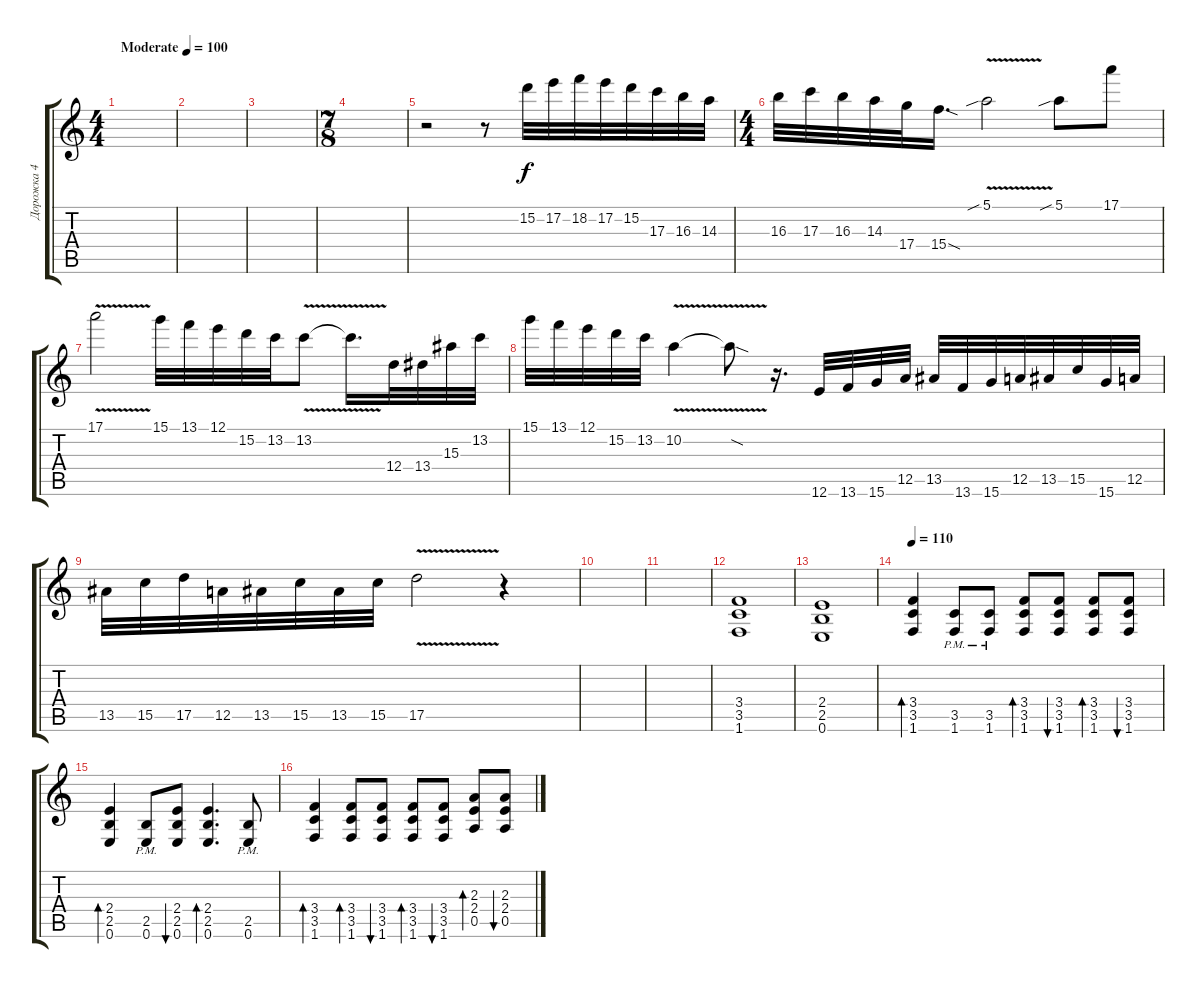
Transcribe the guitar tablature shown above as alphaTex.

\track ("Дорожка 4" "Дорожка 4") {instrument distortionguitar}
\staff {score tabs}
\tuning (E4 B3 G3 D3 A2 E2) {hide}
\ts (4 4)
\tempo (100 "Moderate")
\clef g2
\ks c
|
|
|
\ts (7 8)
|
r.2{volume 16 instrument electricguitarclean} r.8 15.2.32 17.2.32 18.2.32 17.2.32 15.2.32 17.3.32 16.3.32 14.3.32 |
\ts (4 4)
16.3.32 17.3.32 16.3.32 14.3.32 17.4.32 15.4{sod}.16{d} 5.1{v sib}.2 5.1{sib}.8 17.1.8 |
17.1{v}.2 15.1.32 13.1.32 12.1.32 15.2.32 13.2.32 13.2{v}.8 13.2{t}.16{d} 12.4.32 13.4.32 15.3.32 13.2.32 |
15.1.32 13.1.32 12.1.32 15.2.32 13.2.32 10.2{v}.4 10.2{sod t}.8 r.16{d} 12.6.32 13.6.32 15.6.32 12.5.32 13.5.32 13.6.32 15.6.32 12.5.32 13.5.32 15.5.32 15.6.32 12.5.32 |
13.5.32 15.5.32 17.5.32 12.5.32 13.5.32 15.5.32 13.5.32 15.5.32 17.5{v}.2 r.4 |
|
|
(3.4 3.5 1.6).1{volume 8 instrument distortionguitar} |
(2.4 2.5 0.6).1 |
\tempo 110
(3.4 3.5 1.6).4{bd 60 instrument electricguitarclean} (3.5{pm} 1.6{pm}).8 (3.5{pm} 1.6{pm}).8 (3.4 3.5 1.6).8{bd 60} (3.4 3.5 1.6).8{bu 60} (3.4 3.5 1.6).8{bd 60} (3.4 3.5 1.6).8{bu 60} |
(2.4 2.5 0.6).4{bd 60} (2.5{pm} 0.6{pm}).8 (2.4 2.5 0.6).8{bu 60} (2.4 2.5 0.6).4{d bd 60} (2.5{pm} 0.6{pm}).8 |
(3.4 3.5 1.6).4{bd 60} (3.4 3.5 1.6).8{bd 60} (3.4 3.5 1.6).8{bu 60} (3.4 3.5 1.6).8{bd 60} (3.4 3.5 1.6).8{bu 60} (2.3 2.4 0.5).8{bd 60} (2.3 2.4 0.5).8{bu 60}
